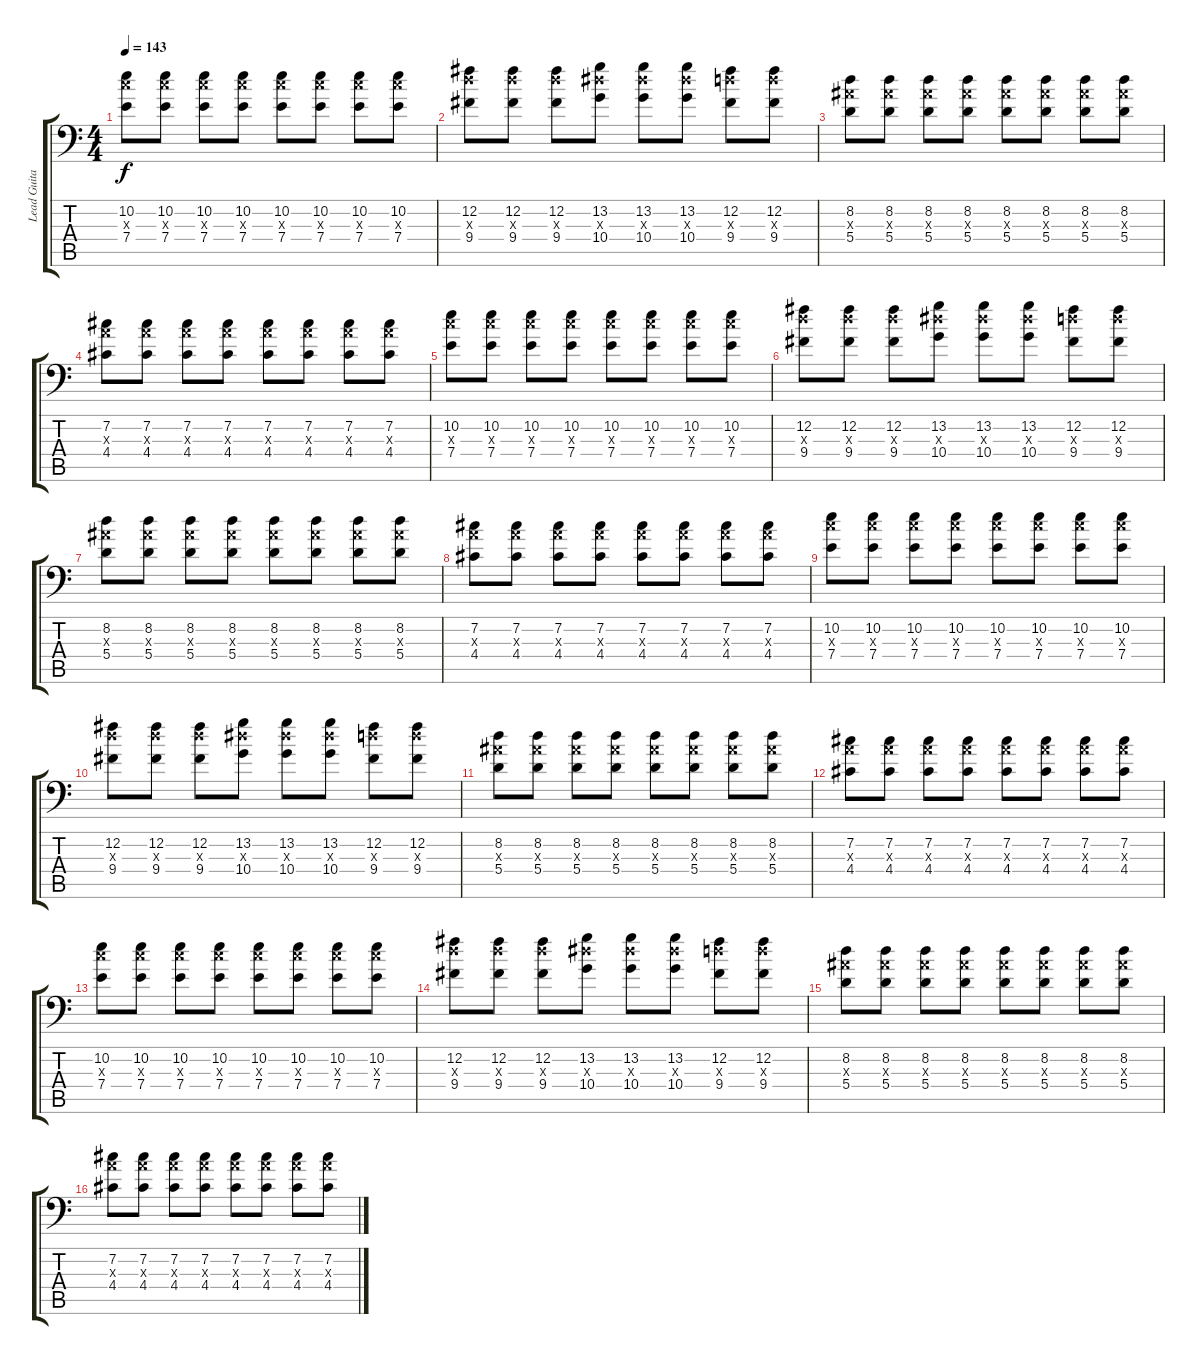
\track ("Lead Guitar" "Lead Guita") {instrument distortionguitar}
\staff {score tabs}
\tuning (B3 Gb3 D3 A2 E2 A1) {hide}
\ts (4 4)
\tempo 143
\clef f4
\ks c
(10.2 10.3{x} 7.4).8{dy f} (10.2 10.3{x} 7.4).8 (10.2 10.3{x} 7.4).8 (10.2 10.3{x} 7.4).8 (10.2 10.3{x} 7.4).8 (10.2 10.3{x} 7.4).8 (10.2 10.3{x} 7.4).8 (10.2 10.3{x} 7.4).8 |
(12.2 12.3{x} 9.4).8 (12.2 12.3{x} 9.4).8 (12.2 12.3{x} 9.4).8 (13.2 13.3{x} 10.4).8 (13.2 13.3{x} 10.4).8 (13.2 13.3{x} 10.4).8 (12.2 12.3{x} 9.4).8 (12.2 12.3{x} 9.4).8 |
(8.2 8.3{x} 5.4).8 (8.2 8.3{x} 5.4).8 (8.2 8.3{x} 5.4).8 (8.2 8.3{x} 5.4).8 (8.2 8.3{x} 5.4).8 (8.2 8.3{x} 5.4).8 (8.2 8.3{x} 5.4).8 (8.2 8.3{x} 5.4).8 |
(7.2 7.3{x} 4.4).8 (7.2 7.3{x} 4.4).8 (7.2 7.3{x} 4.4).8 (7.2 7.3{x} 4.4).8 (7.2 7.3{x} 4.4).8 (7.2 7.3{x} 4.4).8 (7.2 7.3{x} 4.4).8 (7.2 7.3{x} 4.4).8 |
(10.2 10.3{x} 7.4).8 (10.2 10.3{x} 7.4).8 (10.2 10.3{x} 7.4).8 (10.2 10.3{x} 7.4).8 (10.2 10.3{x} 7.4).8 (10.2 10.3{x} 7.4).8 (10.2 10.3{x} 7.4).8 (10.2 10.3{x} 7.4).8 |
(12.2 12.3{x} 9.4).8 (12.2 12.3{x} 9.4).8 (12.2 12.3{x} 9.4).8 (13.2 13.3{x} 10.4).8 (13.2 13.3{x} 10.4).8 (13.2 13.3{x} 10.4).8 (12.2 12.3{x} 9.4).8 (12.2 12.3{x} 9.4).8 |
(8.2 8.3{x} 5.4).8 (8.2 8.3{x} 5.4).8 (8.2 8.3{x} 5.4).8 (8.2 8.3{x} 5.4).8 (8.2 8.3{x} 5.4).8 (8.2 8.3{x} 5.4).8 (8.2 8.3{x} 5.4).8 (8.2 8.3{x} 5.4).8 |
(7.2 7.3{x} 4.4).8 (7.2 7.3{x} 4.4).8 (7.2 7.3{x} 4.4).8 (7.2 7.3{x} 4.4).8 (7.2 7.3{x} 4.4).8 (7.2 7.3{x} 4.4).8 (7.2 7.3{x} 4.4).8 (7.2 7.3{x} 4.4).8 |
(10.2 10.3{x} 7.4).8 (10.2 10.3{x} 7.4).8 (10.2 10.3{x} 7.4).8 (10.2 10.3{x} 7.4).8 (10.2 10.3{x} 7.4).8 (10.2 10.3{x} 7.4).8 (10.2 10.3{x} 7.4).8 (10.2 10.3{x} 7.4).8 |
(12.2 12.3{x} 9.4).8 (12.2 12.3{x} 9.4).8 (12.2 12.3{x} 9.4).8 (13.2 13.3{x} 10.4).8 (13.2 13.3{x} 10.4).8 (13.2 13.3{x} 10.4).8 (12.2 12.3{x} 9.4).8 (12.2 12.3{x} 9.4).8 |
(8.2 8.3{x} 5.4).8 (8.2 8.3{x} 5.4).8 (8.2 8.3{x} 5.4).8 (8.2 8.3{x} 5.4).8 (8.2 8.3{x} 5.4).8 (8.2 8.3{x} 5.4).8 (8.2 8.3{x} 5.4).8 (8.2 8.3{x} 5.4).8 |
(7.2 7.3{x} 4.4).8 (7.2 7.3{x} 4.4).8 (7.2 7.3{x} 4.4).8 (7.2 7.3{x} 4.4).8 (7.2 7.3{x} 4.4).8 (7.2 7.3{x} 4.4).8 (7.2 7.3{x} 4.4).8 (7.2 7.3{x} 4.4).8 |
(10.2 10.3{x} 7.4).8 (10.2 10.3{x} 7.4).8 (10.2 10.3{x} 7.4).8 (10.2 10.3{x} 7.4).8 (10.2 10.3{x} 7.4).8 (10.2 10.3{x} 7.4).8 (10.2 10.3{x} 7.4).8 (10.2 10.3{x} 7.4).8 |
(12.2 12.3{x} 9.4).8 (12.2 12.3{x} 9.4).8 (12.2 12.3{x} 9.4).8 (13.2 13.3{x} 10.4).8 (13.2 13.3{x} 10.4).8 (13.2 13.3{x} 10.4).8 (12.2 12.3{x} 9.4).8 (12.2 12.3{x} 9.4).8 |
(8.2 8.3{x} 5.4).8 (8.2 8.3{x} 5.4).8 (8.2 8.3{x} 5.4).8 (8.2 8.3{x} 5.4).8 (8.2 8.3{x} 5.4).8 (8.2 8.3{x} 5.4).8 (8.2 8.3{x} 5.4).8 (8.2 8.3{x} 5.4).8 |
(7.2 7.3{x} 4.4).8 (7.2 7.3{x} 4.4).8 (7.2 7.3{x} 4.4).8 (7.2 7.3{x} 4.4).8 (7.2 7.3{x} 4.4).8 (7.2 7.3{x} 4.4).8 (7.2 7.3{x} 4.4).8 (7.2 7.3{x} 4.4).8
